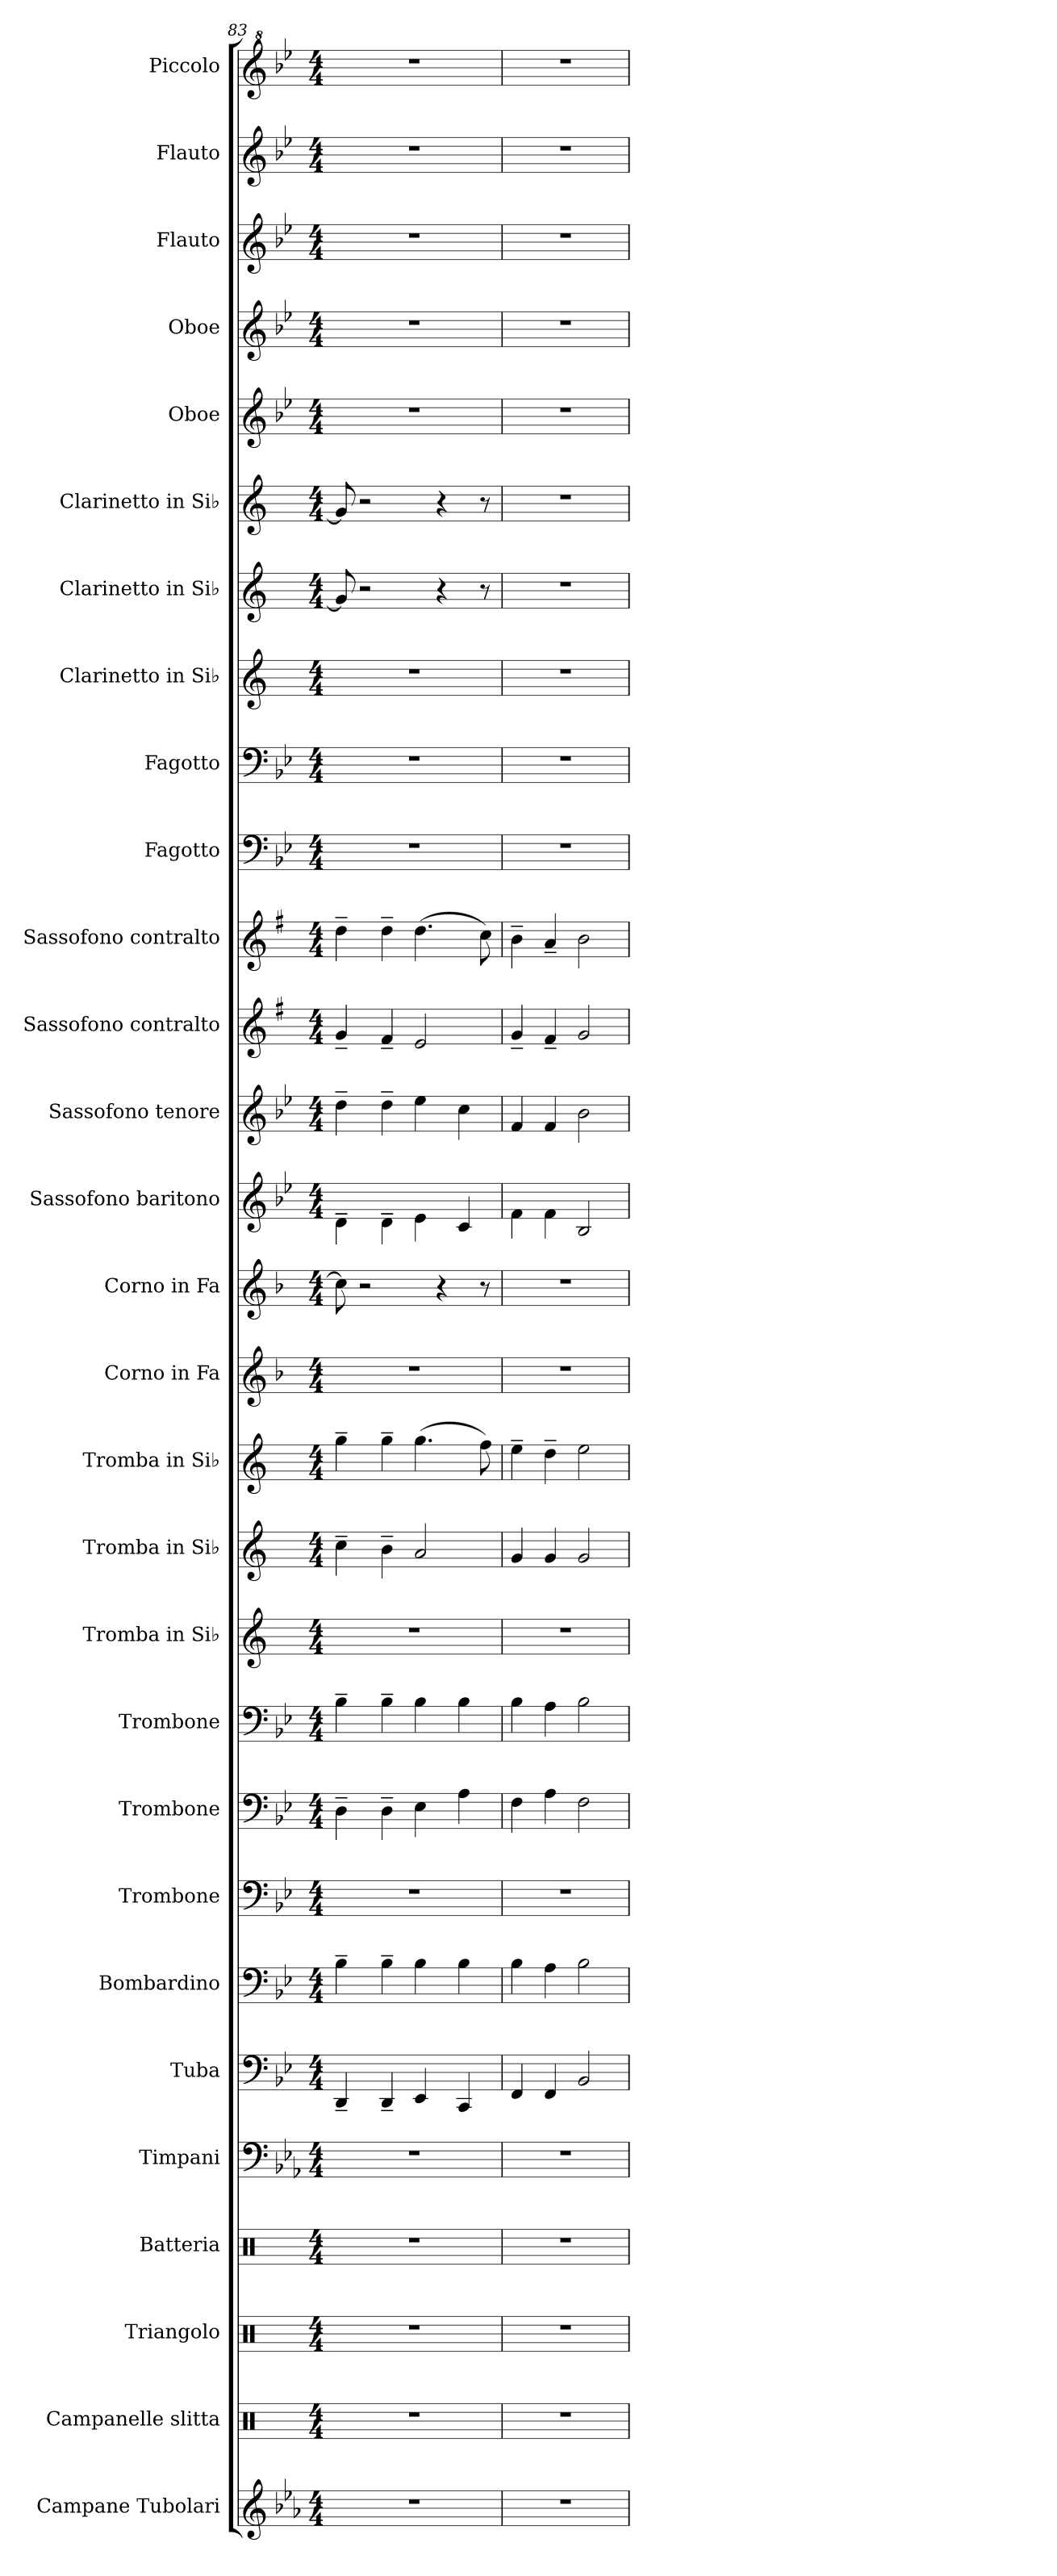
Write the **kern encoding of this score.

**kern	**kern	**kern	**kern	**kern	**kern	**kern	**kern	**kern	**kern	**kern	**kern	**kern	**kern	**kern	**kern	**kern	**kern	**kern	**kern	**kern	**kern	**kern	**kern	**kern	**kern	**kern	**kern	**kern
*part29	*part28	*part27	*part26	*part25	*part24	*part23	*part22	*part21	*part20	*part19	*part18	*part17	*part16	*part15	*part14	*part13	*part12	*part11	*part10	*part9	*part8	*part7	*part6	*part5	*part4	*part3	*part2	*part1
*staff29	*staff28	*staff27	*staff26	*staff25	*staff24	*staff23	*staff22	*staff21	*staff20	*staff19	*staff18	*staff17	*staff16	*staff15	*staff14	*staff13	*staff12	*staff11	*staff10	*staff9	*staff8	*staff7	*staff6	*staff5	*staff4	*staff3	*staff2	*staff1
*I"Campane Tubolari	*I"Campanelle slitta	*I"Triangolo	*I"Batteria	*I"Timpani	*I"Tuba	*I"Bombardino	*I"Trombone	*I"Trombone	*I"Trombone	*I"Tromba in Si♭	*I"Tromba in Si♭	*I"Tromba in Si♭	*I"Corno in Fa	*I"Corno in Fa	*I"Sassofono baritono	*I"Sassofono tenore	*I"Sassofono contralto	*I"Sassofono contralto	*I"Fagotto	*I"Fagotto	*I"Clarinetto in Si♭	*I"Clarinetto in Si♭	*I"Clarinetto in Si♭	*I"Oboe	*I"Oboe	*I"Flauto	*I"Flauto	*I"Piccolo
*I'Camp. tb.	*	*I'Triang.	*I'Batt.	*I'Timp.	*I'Tba.	*	*I'Tbn.	*I'Tbn.	*I'Tbn.	*I'Tr. Si♭	*I'Tr. Si♭	*I'Tr. Si♭	*I'Cor. Fa	*I'Cor. Fa	*	*	*	*	*I'Fag.	*I'Fag.	*I'Cl. Si♭	*I'Cl. Si♭	*I'Cl. Si♭	*I'Ob.	*I'Ob.	*I'Fl.	*I'Fl.	*
*clefG2	*clefX	*clefX	*clefX	*clefF4	*clefF4	*clefF4	*clefF4	*clefF4	*clefF4	*clefG2	*clefG2	*clefG2	*clefG2	*clefG2	*clefG2	*clefG2	*clefG2	*clefG2	*clefF4	*clefF4	*clefG2	*clefG2	*clefG2	*clefG2	*clefG2	*clefG2	*clefG2	*clefG^2
*	*	*	*	*	*	*	*	*	*	*ITrd1c2	*ITrd1c2	*ITrd1c2	*ITrd4c7	*ITrd4c7	*ITrd12c21	*ITrd8c14	*ITrd5c9	*ITrd5c9	*	*	*ITrd1c2	*ITrd1c2	*ITrd1c2	*	*	*	*	*ITrd-7c-12
*k[b-e-a-]	*k[]	*k[]	*k[]	*k[b-e-a-]	*k[b-e-]	*k[b-e-]	*k[b-e-]	*k[b-e-]	*k[b-e-]	*k[b-e-]	*k[b-e-]	*k[b-e-]	*k[b-e-]	*k[b-e-]	*k[b-e-]	*k[b-e-]	*k[b-e-]	*k[b-e-]	*k[b-e-]	*k[b-e-]	*k[b-e-]	*k[b-e-]	*k[b-e-]	*k[b-e-]	*k[b-e-]	*k[b-e-]	*k[b-e-]	*k[b-e-]
*M4/4	*M4/4	*M4/4	*M4/4	*M4/4	*M4/4	*M4/4	*M4/4	*M4/4	*M4/4	*M4/4	*M4/4	*M4/4	*M4/4	*M4/4	*M4/4	*M4/4	*M4/4	*M4/4	*M4/4	*M4/4	*M4/4	*M4/4	*M4/4	*M4/4	*M4/4	*M4/4	*M4/4	*M4/4
=83	=83	=83	=83	=83	=83	=83	=83	=83	=83	=83	=83	=83	=83	=83	=83	=83	=83	=83	=83	=83	=83	=83	=83	=83	=83	=83	=83	=83
1r	1r	1r	1r	1r	4DD~/	4B-~\	1r	4D~\	4B-~\	1r	4b-~\	4ff~\	1r	8f\]	4D~\	4d~\	4B-~/	4f~\	1r	1r	1r	8f/]	8f/]	1r	1r	1r	1r	1r
.	.	.	.	.	.	.	.	.	.	.	.	.	.	2r	.	.	.	.	.	.	.	2r	2r	.	.	.	.	.
.	.	.	.	.	4DD~/	4B-~\	.	4D~\	4B-~\	.	4a~\	4ff~\	.	.	4D~\	4d~\	4A~/	4f~\	.	.	.	.	.	.	.	.	.	.
.	.	.	.	.	4EE-/	4B-\	.	4E-\	4B-\	.	2g/	(4.ff\	.	.	4E-\	4e-\	2G/	(4.f\	.	.	.	.	.	.	.	.	.	.
.	.	.	.	.	.	.	.	.	.	.	.	.	.	4r	.	.	.	.	.	.	.	4r	4r	.	.	.	.	.
.	.	.	.	.	4CC/	4B-\	.	4A\	4B-\	.	.	.	.	.	4C/	4c\	.	.	.	.	.	.	.	.	.	.	.	.
.	.	.	.	.	.	.	.	.	.	.	.	8ee-\)	.	8r	.	.	.	8e-\)	.	.	.	8r	8r	.	.	.	.	.
=84	=84	=84	=84	=84	=84	=84	=84	=84	=84	=84	=84	=84	=84	=84	=84	=84	=84	=84	=84	=84	=84	=84	=84	=84	=84	=84	=84	=84
1r	1r	1r	1r	1r	4FF/	4B-\	1r	4F\	4B-\	1r	4f/	4dd~\	1r	1r	4F\	4F/	4B-~/	4d~\	1r	1r	1r	1r	1r	1r	1r	1r	1r	1r
.	.	.	.	.	4FF/	4A\	.	4A\	4A\	.	4f/	4cc~\	.	.	4F\	4F/	4A~/	4c~/	.	.	.	.	.	.	.	.	.	.
.	.	.	.	.	2BB-/	2B-\	.	2F\	2B-\	.	2f/	2dd\	.	.	2BB-/	2B-\	2B-/	2d\	.	.	.	.	.	.	.	.	.	.
=	=	=	=	=	=	=	=	=	=	=	=	=	=	=	=	=	=	=	=	=	=	=	=	=	=	=	=	=
*-	*-	*-	*-	*-	*-	*-	*-	*-	*-	*-	*-	*-	*-	*-	*-	*-	*-	*-	*-	*-	*-	*-	*-	*-	*-	*-	*-	*-
